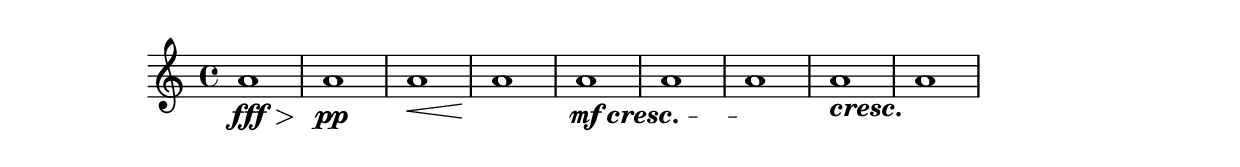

\version "2.1.30"
\header{
	texidoc="@cindex Crescendi
Crescendi can be printed in a number of different ways.
" }
\score{
\notes\relative c''{
a1\fff\> a\pp\!
a\< a\!
\set crescendoText = \markup { \italic \bold "cresc." }
\set crescendoSpanner = #'dashed-line
a\mf\< a a\! 
a\< a\!
}
\paper{
raggedright = ##t
}
\midi{
\tempo 1 = 60
}
}

